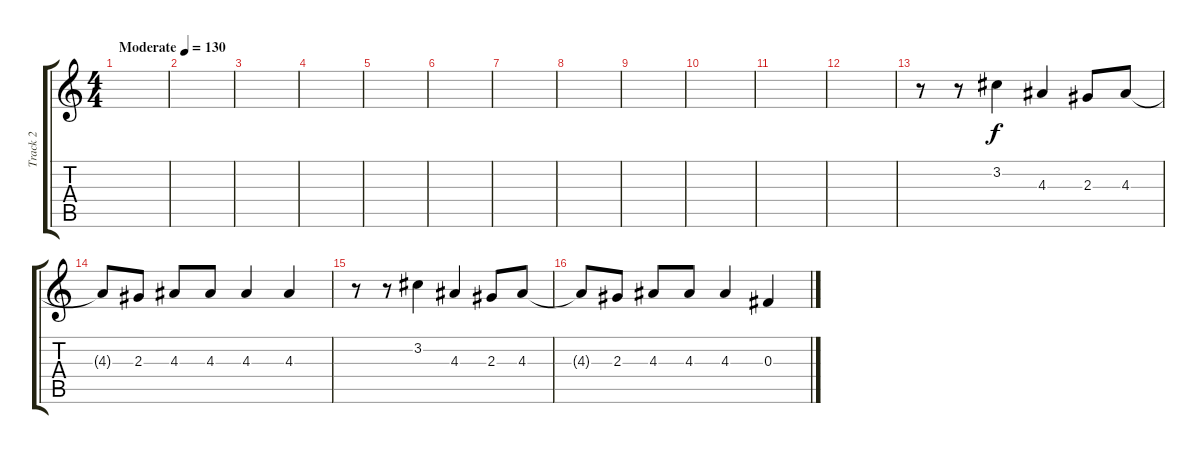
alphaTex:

\track ("Track 2" "Track 2") {instrument acousticguitarsteel}
\staff {score tabs}
\tuning (Eb4 Bb3 Gb3 Db3 Ab2 Eb2) {hide}
\ts (4 4)
\tempo (130 "Moderate")
\clef g2
\ks c
|
|
|
|
|
|
|
|
|
|
|
|
r.8 r.8 3.2.4 4.3.4 2.3.8 4.3.8 |
4.3{t}.8 2.3.8 4.3.8 4.3.8 4.3.4 4.3.4 |
r.8 r.8 3.2.4 4.3.4 2.3.8 4.3.8 |
4.3{t}.8 2.3.8 4.3.8 4.3.8 4.3.4 0.3.4
